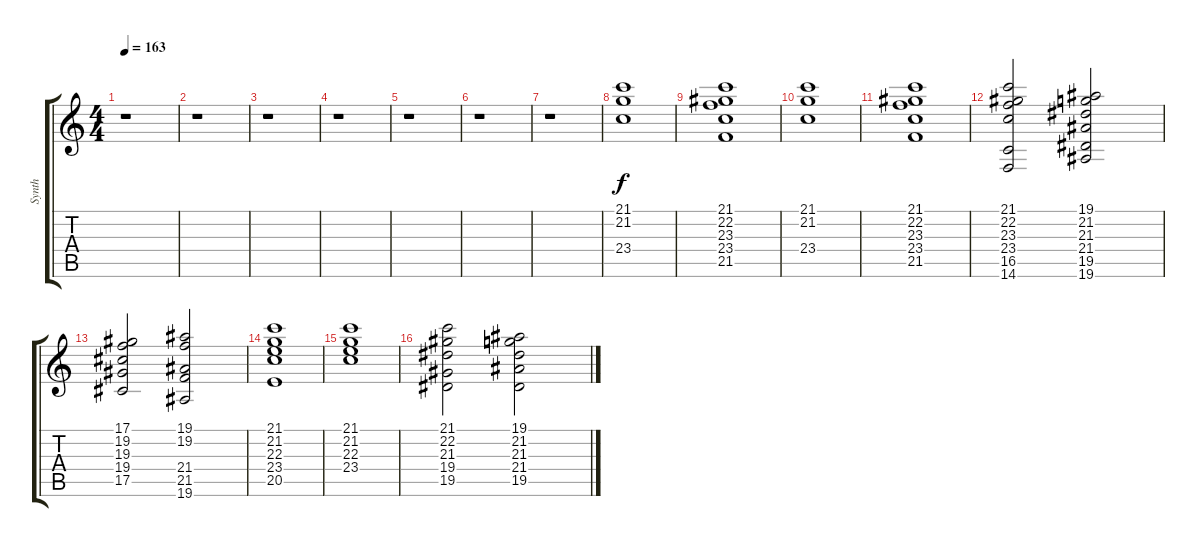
\track ("Synth" "Synth") {instrument stringensemble1}
\staff {score tabs}
\tuning (Eb4 Bb3 Gb3 Db3 Ab2 Eb2) {hide}
\ts (4 4)
\tempo 163
\clef g2
\ks c
r.1{dy f} |
r.1 |
r.1 |
r.1 |
r.1 |
r.1 |
r.1 |
(21.1 21.2 23.4).1 |
(21.1 22.2 23.3 23.4 21.5).1 |
(21.1 21.2 23.4).1 |
(21.1 22.2 23.3 23.4 21.5).1 |
(21.1 22.2 23.3 23.4 16.5 14.6).2 (19.1 21.2 21.3 21.4 19.5 19.6).2 |
(17.1 19.2 19.3 19.4 17.5).2 (19.1 19.2 21.4 21.5 19.6).2 |
(21.1 21.2 22.3 23.4 20.5).1 |
(21.1 21.2 22.3 23.4).1 |
(21.1 22.2 21.3 19.4 19.5).2 (19.1 21.2 21.3 21.4 19.5).2
